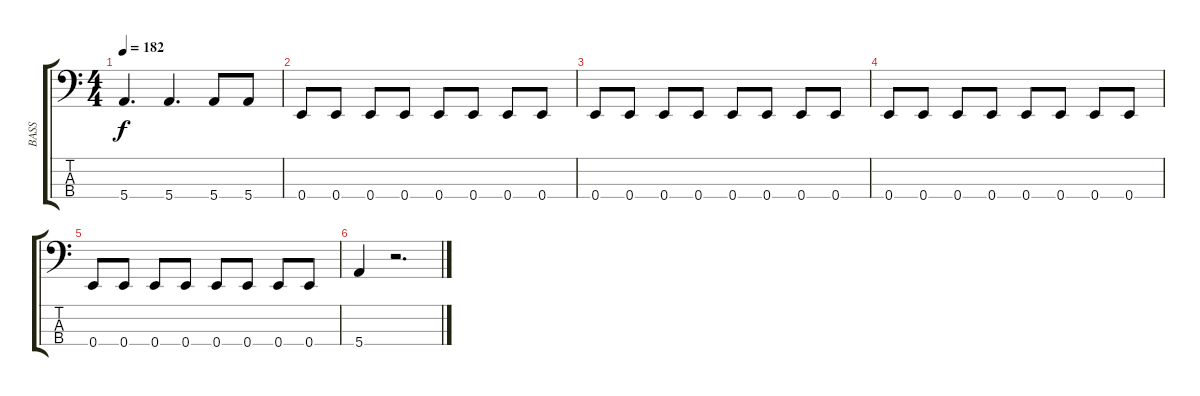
\track ("BASS" "BASS") {instrument electricbasspick}
\staff {score tabs}
\tuning (G2 D2 A1 E1) {hide}
\ts (4 4)
\tempo 182
\clef f4
\ks c
5.4.4{d dy f} 5.4.4{d} 5.4.8 5.4.8 |
0.4.8 0.4.8 0.4.8 0.4.8 0.4.8 0.4.8 0.4.8 0.4.8 |
0.4.8 0.4.8 0.4.8 0.4.8 0.4.8 0.4.8 0.4.8 0.4.8 |
0.4.8 0.4.8 0.4.8 0.4.8 0.4.8 0.4.8 0.4.8 0.4.8 |
0.4.8 0.4.8 0.4.8 0.4.8 0.4.8 0.4.8 0.4.8 0.4.8 |
5.4.4 r.2{d}
